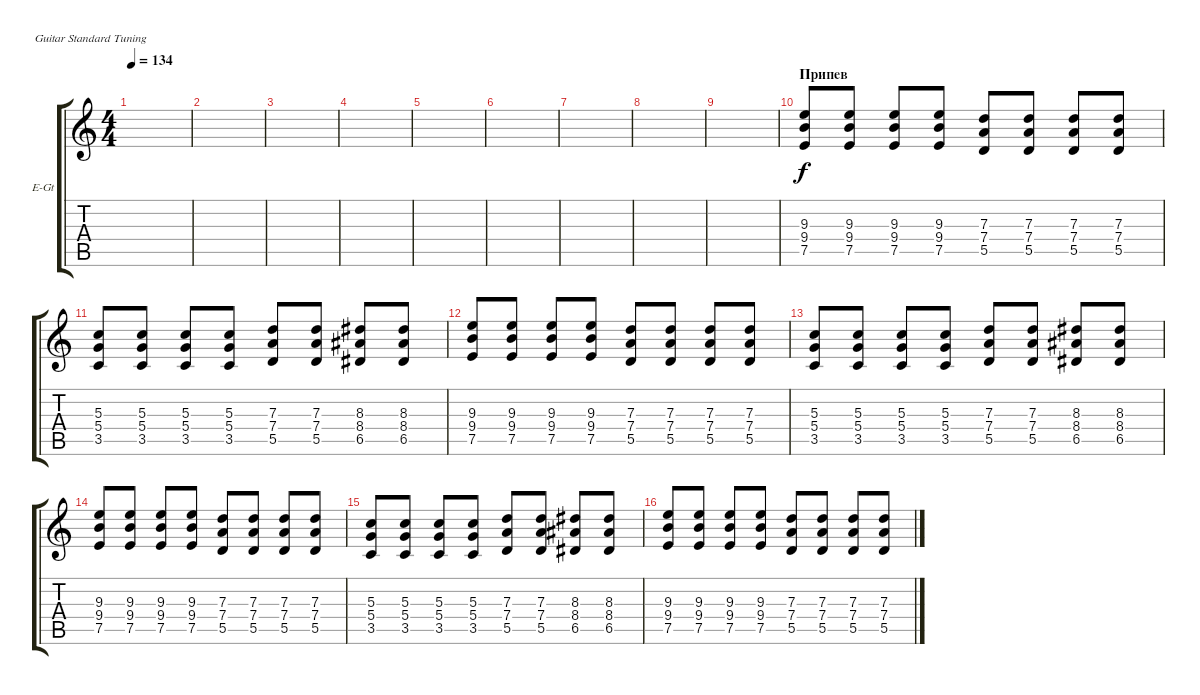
\defaultSystemsLayout 4
\bracketExtendMode groupsimilarinstruments
\firstSystemTrackNameOrientation horizontal
\otherSystemsTrackNameOrientation horizontal
\track ("Electric Guitar (Drive)" "E-Gt") {instrument overdrivenguitar}
\staff {score tabs}
\tuning (E4 B3 G3 D3 A2 E2)
\ts (4 4)
\tempo 134
\clef g2
\ks c
|
|
|
|
|
|
|
|
|
\section ("" "Припев")
(9.3 9.4 7.5).8 (9.3 9.4 7.5).8 (9.3 9.4 7.5).8 (9.3 9.4 7.5).8 (7.3 7.4 5.5).8 (7.3 7.4 5.5).8 (7.3 7.4 5.5).8 (7.3 7.4 5.5).8 |
(5.3 5.4 3.5).8 (5.3 5.4 3.5).8 (5.3 5.4 3.5).8 (5.3 5.4 3.5).8 (5.5 7.4 7.3).8 (5.5 7.4 7.3).8 (8.3 8.4 6.5).8 (6.5 8.3 8.4).8 |
(9.3 9.4 7.5).8 (9.3 9.4 7.5).8 (9.3 9.4 7.5).8 (9.3 9.4 7.5).8 (7.3 7.4 5.5).8 (7.3 7.4 5.5).8 (7.3 7.4 5.5).8 (7.3 7.4 5.5).8 |
(5.3 5.4 3.5).8 (5.3 5.4 3.5).8 (5.3 5.4 3.5).8 (5.3 5.4 3.5).8 (5.5 7.4 7.3).8 (5.5 7.4 7.3).8 (8.3 8.4 6.5).8 (6.5 8.3 8.4).8 |
(9.3 9.4 7.5).8 (9.3 9.4 7.5).8 (9.3 9.4 7.5).8 (9.3 9.4 7.5).8 (7.3 7.4 5.5).8 (7.3 7.4 5.5).8 (7.3 7.4 5.5).8 (7.3 7.4 5.5).8 |
(5.3 5.4 3.5).8 (5.3 5.4 3.5).8 (5.3 5.4 3.5).8 (5.3 5.4 3.5).8 (5.5 7.4 7.3).8 (5.5 7.4 7.3).8 (8.3 8.4 6.5).8 (6.5 8.3 8.4).8 |
(9.3 9.4 7.5).8 (9.3 9.4 7.5).8 (9.3 9.4 7.5).8 (9.3 9.4 7.5).8 (7.3 7.4 5.5).8 (7.3 7.4 5.5).8 (7.3 7.4 5.5).8 (7.3 7.4 5.5).8
